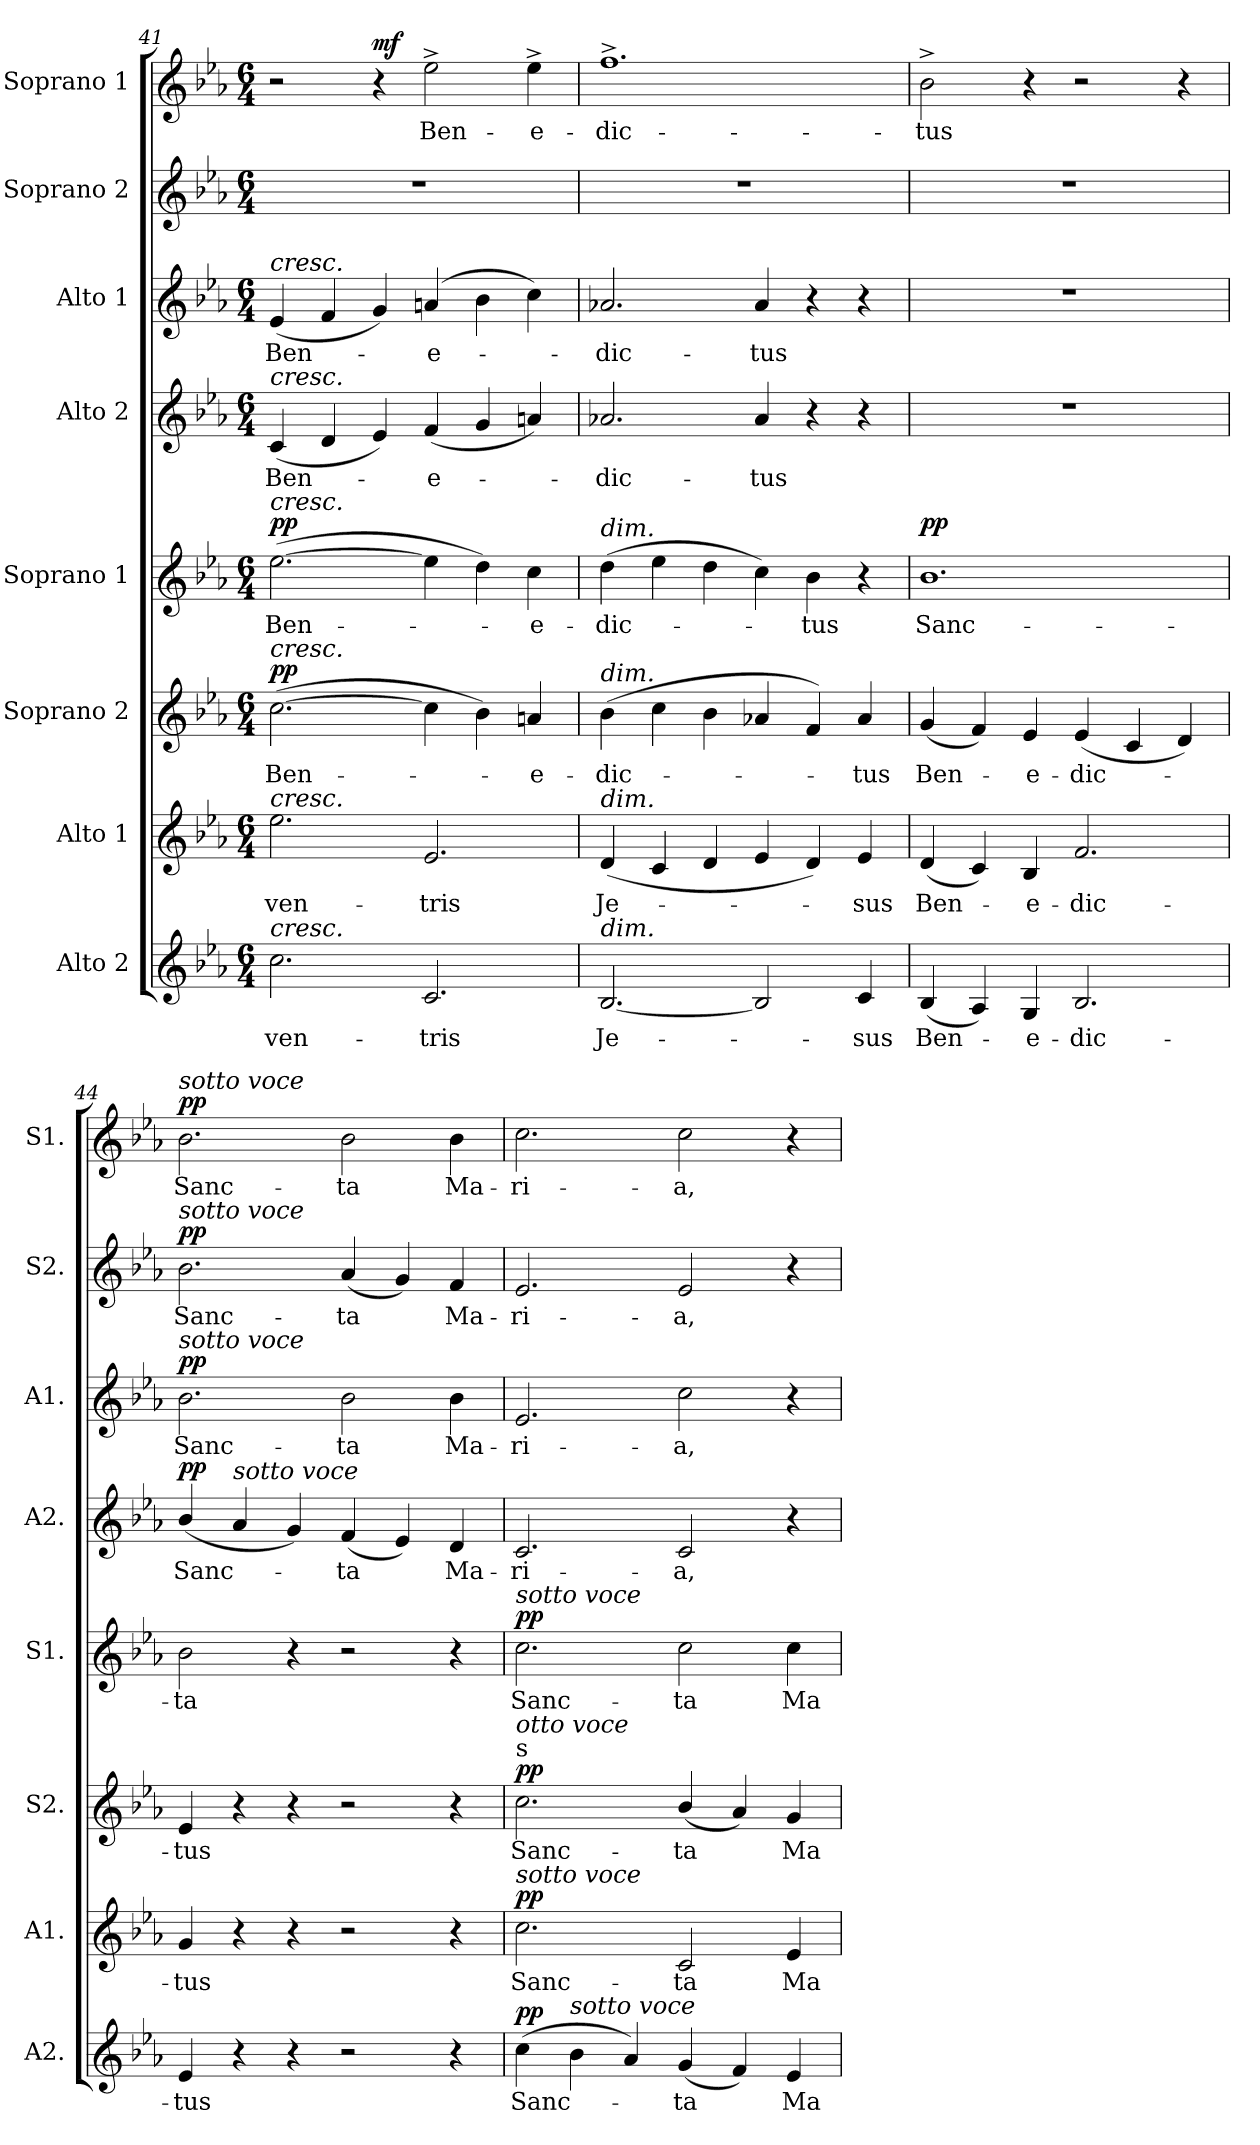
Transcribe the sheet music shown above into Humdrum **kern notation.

**kern	**text	**dynam	**kern	**text	**dynam	**kern	**text	**dynam	**kern	**text	**dynam	**kern	**text	**dynam	**kern	**text	**dynam	**kern	**text	**dynam	**kern	**text	**dynam
*part8	*part8	*part8	*part7	*part7	*part7	*part6	*part6	*part6	*part5	*part5	*part5	*part4	*part4	*part4	*part3	*part3	*part3	*part2	*part2	*part2	*part1	*part1	*part1
*staff8	*staff8	*staff8	*staff7	*staff7	*staff7	*staff6	*staff6	*staff6	*staff5	*staff5	*staff5	*staff4	*staff4	*staff4	*staff3	*staff3	*staff3	*staff2	*staff2	*staff2	*staff1	*staff1	*staff1
*I"Alto 2	*	*	*I"Alto 1	*	*	*I"Soprano 2	*	*	*I"Soprano 1	*	*	*I"Alto 2	*	*	*I"Alto 1	*	*	*I"Soprano 2	*	*	*I"Soprano 1	*	*
*I'A2.	*	*	*I'A1.	*	*	*I'S2.	*	*	*I'S1.	*	*	*I'A2.	*	*	*I'A1.	*	*	*I'S2.	*	*	*I'S1.	*	*
*clefG2	*	*	*clefG2	*	*	*clefG2	*	*	*clefG2	*	*	*clefG2	*	*	*clefG2	*	*	*clefG2	*	*	*clefG2	*	*
*k[b-e-a-]	*	*	*k[b-e-a-]	*	*	*k[b-e-a-]	*	*	*k[b-e-a-]	*	*	*k[b-e-a-]	*	*	*k[b-e-a-]	*	*	*k[b-e-a-]	*	*	*k[b-e-a-]	*	*
*E-:	*	*	*E-:	*	*	*E-:	*	*	*E-:	*	*	*E-:	*	*	*E-:	*	*	*E-:	*	*	*E-:	*	*
*M6/4	*	*	*M6/4	*	*	*M6/4	*	*	*M6/4	*	*	*M6/4	*	*	*M6/4	*	*	*M6/4	*	*	*M6/4	*	*
=41	=41	=41	=41	=41	=41	=41	=41	=41	=41	=41	=41	=41	=41	=41	=41	=41	=41	=41	=41	=41	=41	=41	=41
!	!	!	!	!	!	!	!	!	!	!	!	!	!	!	!LO:TX:a:i:t=cresc.	!	!	!	!	!	!	!	!
!	!	!	!	!	!	!	!	!	!	!	!	!LO:TX:a:i:t=cresc.	!	!	!	!	!	!	!	!	!	!	!
!	!	!	!	!	!	!	!	!	!LO:TX:a:i:t=cresc.	!	!	!	!	!	!	!	!	!	!	!	!	!	!
!	!	!	!	!	!	!LO:TX:a:i:t=cresc.	!	!	!	!	!	!	!	!	!	!	!	!	!	!	!	!	!
!	!	!	!LO:TX:a:i:t=cresc.	!	!	!	!	!	!	!	!	!	!	!	!	!	!	!	!	!	!	!	!
!LO:TX:a:i:t=cresc.	!	!	!	!	!	!	!	!	!	!	!	!	!	!	!	!	!	!	!	!	!	!	!
!	!LO:LY:b	!	!	!LO:LY:b	!	!	!LO:LY:b	!LO:DY:b	!	!LO:LY:b	!LO:DY:b	!	!LO:LY:b	!	!	!LO:LY:b	!	!	!	!	!	!	!
2.cc\	ven-	.	2.ee-\	ven-	.	(>[2.cc\	Ben-	pp	(>[2.ee-\	Ben-	pp	(<4c/	Ben-	.	(<4e-/	Ben-	.	1.r	.	.	2r	.	.
.	.	.	.	.	.	.	.	.	.	.	.	4d/	.	.	4f/	.	.	.	.	.	.	.	.
!	!	!	!	!	!	!	!	!	!	!	!	!	!	!	!	!	!	!	!	!	!	!	!LO:DY:b
.	.	.	.	.	.	.	.	.	.	.	.	4e-/)	.	.	4g/)	.	.	.	.	.	4r	.	mf
!	!LO:LY:b	!	!	!LO:LY:b	!	!	!	!	!	!	!	!	!LO:LY:b	!	!	!LO:LY:b	!	!	!	!	!	!LO:LY:b	!
2.c/	-tris	.	2.e-/	-tris	.	4cc\]	.	.	4ee-\]	.	.	(<4f/	-e-	.	(>4an/	-e-	.	.	.	.	2ee-^\	Ben-	.
.	.	.	.	.	.	4b-\)	.	.	4dd\)	.	.	4g/	.	.	4b-\	.	.	.	.	.	.	.	.
!	!	!	!	!	!	!	!LO:LY:b	!	!	!LO:LY:b	!	!	!	!	!	!	!	!	!	!	!	!LO:LY:b	!
.	.	.	.	.	.	4an/	-e-	.	4cc\	-e-	.	4an/)	.	.	4cc\)	.	.	.	.	.	4ee-^\	-e-	.
!!LO:PB:g=z
=42	=42	=42	=42	=42	=42	=42	=42	=42	=42	=42	=42	=42	=42	=42	=42	=42	=42	=42	=42	=42	=42	=42	=42
!	!	!	!	!	!	!	!	!	!LO:TX:a:i:t=dim.	!	!	!	!	!	!	!	!	!	!	!	!	!	!
!	!	!	!	!	!	!LO:TX:a:i:t=dim.	!	!	!	!	!	!	!	!	!	!	!	!	!	!	!	!	!
!	!	!	!LO:TX:a:i:t=dim.	!	!	!	!	!	!	!	!	!	!	!	!	!	!	!	!	!	!	!	!
!LO:TX:a:i:t=dim.	!	!	!	!	!	!	!	!	!	!	!	!	!	!	!	!	!	!	!	!	!	!	!
!	!LO:LY:b	!	!	!LO:LY:b	!	!	!LO:LY:b	!	!	!LO:LY:b	!	!	!LO:LY:b	!	!	!LO:LY:b	!	!	!	!	!	!LO:LY:b	!
[2.B-/	Je-	.	(<4d/	Je-	.	(>4b-\	-dic-	.	(>4dd\	-dic-	.	2.a-X/	-dic-	.	2.a-X/	-dic-	.	1.r	.	.	1.ff^	-dic-	.
.	.	.	4c/	.	.	4cc\	.	.	4ee-\	.	.	.	.	.	.	.	.	.	.	.	.	.	.
.	.	.	4d/	.	.	4b-\	.	.	4dd\	.	.	.	.	.	.	.	.	.	.	.	.	.	.
!	!	!	!	!	!	!	!	!	!	!	!	!	!LO:LY:b	!	!	!LO:LY:b	!	!	!	!	!	!	!
2B-/]	.	.	4e-/	.	.	4a-X/	.	.	4cc\)	.	.	4a-/	-tus	.	4a-/	-tus	.	.	.	.	.	.	.
!	!	!	!	!	!	!	!	!	!	!LO:LY:b	!	!	!	!	!	!	!	!	!	!	!	!	!
.	.	.	4d/)	.	.	4f/)	.	.	4b-\	-tus	.	4r	.	.	4r	.	.	.	.	.	.	.	.
!	!LO:LY:b	!	!	!LO:LY:b	!	!	!LO:LY:b	!	!	!	!	!	!	!	!	!	!	!	!	!	!	!	!
4c/	-sus	.	4e-/	-sus	.	4a-/	-tus	.	4r	.	.	4r	.	.	4r	.	.	.	.	.	.	.	.
=43	=43	=43	=43	=43	=43	=43	=43	=43	=43	=43	=43	=43	=43	=43	=43	=43	=43	=43	=43	=43	=43	=43	=43
!	!LO:LY:b	!	!	!LO:LY:b	!	!	!LO:LY:b	!	!	!LO:LY:b	!LO:DY:b	!	!	!	!	!	!	!	!	!	!	!LO:LY:b	!
(<4B-/	Ben-	.	(<4d/	Ben-	.	(<4g/	Ben-	.	1.b-	Sanc-	pp	1.r	.	.	1.r	.	.	1.r	.	.	2b-^\	-tus	.
4A-/)	.	.	4c/)	.	.	4f/)	.	.	.	.	.	.	.	.	.	.	.	.	.	.	.	.	.
!	!LO:LY:b	!	!	!LO:LY:b	!	!	!LO:LY:b	!	!	!	!	!	!	!	!	!	!	!	!	!	!	!	!
4G/	-e-	.	4B-/	-e-	.	4e-/	-e-	.	.	.	.	.	.	.	.	.	.	.	.	.	4r	.	.
!	!LO:LY:b	!	!	!LO:LY:b	!	!	!LO:LY:b	!	!	!	!	!	!	!	!	!	!	!	!	!	!	!	!
2.B-/	-dic-	.	2.f/	-dic-	.	(<4e-/	-dic-	.	.	.	.	.	.	.	.	.	.	.	.	.	2r	.	.
.	.	.	.	.	.	4c/	.	.	.	.	.	.	.	.	.	.	.	.	.	.	.	.	.
.	.	.	.	.	.	4d/)	.	.	.	.	.	.	.	.	.	.	.	.	.	.	4r	.	.
=44	=44	=44	=44	=44	=44	=44	=44	=44	=44	=44	=44	=44	=44	=44	=44	=44	=44	=44	=44	=44	=44	=44	=44
!	!	!	!	!	!	!	!	!	!	!	!	!	!	!	!	!	!	!	!	!	!LO:TX:a:i:t=sotto voce	!	!
!	!	!	!	!	!	!	!	!	!	!	!	!	!	!	!	!	!	!LO:TX:a:i:t=sotto voce	!	!	!	!	!
!	!	!	!	!	!	!	!	!	!	!	!	!	!	!	!LO:TX:a:i:t=sotto voce	!	!	!	!	!	!	!	!
!	!LO:LY:b	!	!	!LO:LY:b	!	!	!LO:LY:b	!	!	!LO:LY:b	!	!	!LO:LY:b	!LO:DY:b	!	!LO:LY:b	!LO:DY:b	!	!LO:LY:b	!LO:DY:b	!	!LO:LY:b	!LO:DY:b
4e-/	-tus	.	4g/	-tus	.	4e-/	-tus	.	2b-\	-ta	.	(<4b-/	Sanc-	pp	2.b-\	Sanc-	pp	2.b-\	Sanc-	pp	2.b-\	Sanc-	pp
!	!	!	!	!	!	!	!	!	!	!	!	!LO:TX:a:i:t=sotto voce	!	!	!	!	!	!	!	!	!	!	!
4r	.	.	4r	.	.	4r	.	.	.	.	.	4a-/	.	.	.	.	.	.	.	.	.	.	.
4r	.	.	4r	.	.	4r	.	.	4r	.	.	4g/)	.	.	.	.	.	.	.	.	.	.	.
!	!	!	!	!	!	!	!	!	!	!	!	!	!LO:LY:b	!	!	!LO:LY:b	!	!	!LO:LY:b	!	!	!LO:LY:b	!
2r	.	.	2r	.	.	2r	.	.	2r	.	.	(<4f/	-ta	.	2b-\	-ta	.	(<4a-/	-ta	.	2b-\	-ta	.
.	.	.	.	.	.	.	.	.	.	.	.	4e-/)	.	.	.	.	.	4g/)	.	.	.	.	.
!	!	!	!	!	!	!	!	!	!	!	!	!	!LO:LY:b	!	!	!LO:LY:b	!	!	!LO:LY:b	!	!	!LO:LY:b	!
4r	.	.	4r	.	.	4r	.	.	4r	.	.	4d/	Ma-	.	4b-\	Ma-	.	4f/	Ma-	.	4b-\	Ma-	.
=45	=45	=45	=45	=45	=45	=45	=45	=45	=45	=45	=45	=45	=45	=45	=45	=45	=45	=45	=45	=45	=45	=45	=45
!	!	!	!	!	!	!	!	!	!LO:TX:a:i:t=sotto voce	!	!	!	!	!	!	!	!	!	!	!	!	!	!
!	!	!	!	!	!	!LO:TX:a:t=s	!	!	!	!	!	!	!	!	!	!	!	!	!	!	!	!	!
!	!	!	!	!	!	!LO:TX:a:i:t=otto voce	!	!	!	!	!	!	!	!	!	!	!	!	!	!	!	!	!
!	!	!	!LO:TX:a:i:t=sotto voce	!	!	!	!	!	!	!	!	!	!	!	!	!	!	!	!	!	!	!	!
!	!LO:LY:b	!LO:DY:b	!	!LO:LY:b	!LO:DY:b	!	!LO:LY:b	!LO:DY:b	!	!LO:LY:b	!LO:DY:b	!	!LO:LY:b	!	!	!LO:LY:b	!	!	!LO:LY:b	!	!	!LO:LY:b	!
(>4cc\	Sanc-	pp	2.cc\	Sanc-	pp	2.cc\	Sanc-	pp	2.cc\	Sanc-	pp	2.c/	-ri-	.	2.e-/	-ri-	.	2.e-/	-ri-	.	2.cc\	-ri-	.
!LO:TX:a:i:t=sotto voce	!	!	!	!	!	!	!	!	!	!	!	!	!	!	!	!	!	!	!	!	!	!	!
4b-\	.	.	.	.	.	.	.	.	.	.	.	.	.	.	.	.	.	.	.	.	.	.	.
4a-/)	.	.	.	.	.	.	.	.	.	.	.	.	.	.	.	.	.	.	.	.	.	.	.
!	!LO:LY:b	!	!	!LO:LY:b	!	!	!LO:LY:b	!	!	!LO:LY:b	!	!	!LO:LY:b	!	!	!LO:LY:b	!	!	!LO:LY:b	!	!	!LO:LY:b	!
(<4g/	-ta	.	2c/	-ta	.	(<4b-/	-ta	.	2cc\	-ta	.	2c/	-a,	.	2cc\	-a,	.	2e-/	-a,	.	2cc\	-a,	.
4f/)	.	.	.	.	.	4a-/)	.	.	.	.	.	.	.	.	.	.	.	.	.	.	.	.	.
!	!LO:LY:b	!	!	!LO:LY:b	!	!	!LO:LY:b	!	!	!LO:LY:b	!	!	!	!	!	!	!	!	!	!	!	!	!
4e-/	Ma-	.	4e-/	Ma-	.	4g/	Ma-	.	4cc\	Ma-	.	4r	.	.	4r	.	.	4r	.	.	4r	.	.
=	=	=	=	=	=	=	=	=	=	=	=	=	=	=	=	=	=	=	=	=	=	=	=
*-	*-	*-	*-	*-	*-	*-	*-	*-	*-	*-	*-	*-	*-	*-	*-	*-	*-	*-	*-	*-	*-	*-	*-
